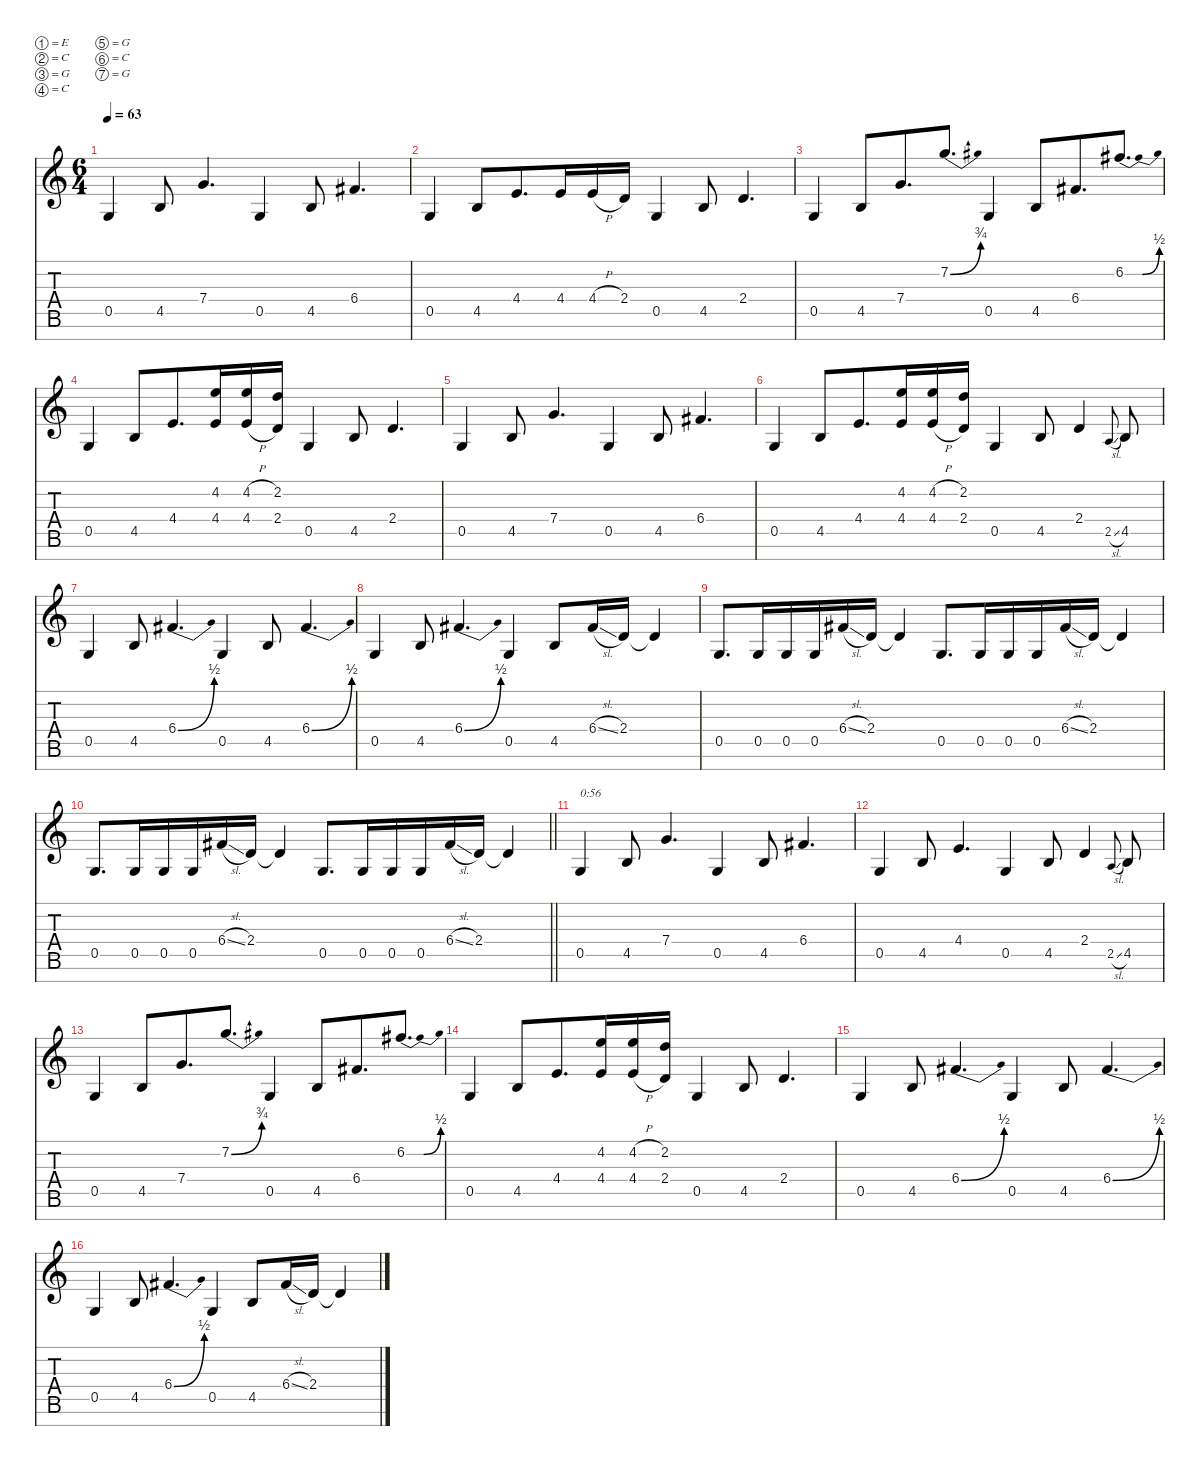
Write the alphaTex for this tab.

\defaultSystemsLayout 4
\hideDynamics
\bracketExtendMode nobrackets
\singleTrackTrackNamePolicy hidden
\multiTrackTrackNamePolicy hidden
\otherSystemsTrackNameOrientation horizontal
\track ("Guitar 1" "dist.guit.") {defaultSystemsLayout 4 mute instrument distortionguitar}
\staff {score tabs}
\tuning (E4 C4 G3 C3 G2 C2 G1)
\ts (6 4)
\beaming (8 6 6)
\tempo 63
\clef g2
\ks c
0.5.4{dy f instrument distortionguitar beam Up} 4.5.8{beam Up} 7.4.4{d beam Up} 0.5.4{beam Up} 4.5.8{beam Up} 6.4{acc #}.4{d beam Up} |
0.5.4{beam Up} 4.5.8{beam Up} 4.4.8{d beam Up} 4.4.16{beam Up} 4.4{h}.16{beam Up} 2.4.16{beam Up} 0.5.4{beam Up} 4.5.8{beam Up} 2.4.4{d beam Up} |
0.5.4{beam Up} 4.5.8{beam Up} 7.4.8{d beam Up} 7.2{be (bend 0 0 34.9999992 3)}.8{d beam Up} 0.5.4{beam Up} 4.5.8{beam Up} 6.4{acc #}.8{d beam Up} 6.2{be (bendrelease 0 0 24 2 39.999998399999996 2 15 0) acc #}.8{d beam Up} |
0.5.4{beam Up} 4.5.8{beam Up} 4.4.8{d beam Up} (4.2 4.4).16{dy mp beam Up} (4.2{h} 4.4{h}).16{beam Up} (2.2 2.4).16{beam Up} 0.5.4{dy f beam Up} 4.5.8{beam Up} 2.4.4{d beam Up} |
0.5.4{beam Up} 4.5.8{beam Up} 7.4.4{d beam Up} 0.5.4{beam Up} 4.5.8{beam Up} 6.4{acc #}.4{d beam Up} |
0.5.4{beam Up} 4.5.8{beam Up} 4.4.8{d beam Up} (4.2 4.4).16{dy mp beam Up} (4.2{h} 4.4{h}).16{beam Up} (2.2 2.4).16{beam Up} 0.5.4{dy f beam Up} 4.5.8{beam Up} 2.4.4{beam Up} 2.5{sl}.8{gr onbeat dy mf beam Up} 4.5.8{dy f beam Up} |
0.5.4{beam Up} 4.5.8{beam Up} 6.4{be (bend 0 0 47.0000016 2) acc #}.4{d beam Up} 0.5.4{beam Up} 4.5.8{beam Up} 6.4{be (bend 0 0 47.0000016 2) acc #}.4{d beam Up} |
0.5.4{beam Up} 4.5.8{beam Up} 6.4{be (bend 0 0 47.0000016 2) acc #}.4{d beam Up} 0.5.4{beam Up} 4.5.8{beam Up} 6.4{sl acc #}.16{beam Up} 2.4.16{beam Up} 2.4{t}.4{beam Up} |
0.5.8{d beam Up} 0.5.16{beam Up} 0.5.16{beam Up} 0.5.16{beam Up} 6.4{sl acc #}.16{beam Up} 2.4.16{beam Up} 2.4{t}.4{beam Up} 0.5.8{d beam Up} 0.5.16{beam Up} 0.5.16{beam Up} 0.5.16{beam Up} 6.4{sl acc #}.16{beam Up} 2.4.16{beam Up} 2.4{t}.4{beam Up} |
\barLineRight lightlight
0.5.8{d beam Up} 0.5.16{beam Up} 0.5.16{beam Up} 0.5.16{beam Up} 6.4{sl acc #}.16{beam Up} 2.4.16{beam Up} 2.4{t}.4{beam Up} 0.5.8{d beam Up} 0.5.16{beam Up} 0.5.16{beam Up} 0.5.16{beam Up} 6.4{sl acc #}.16{beam Up} 2.4.16{beam Up} 2.4{t}.4{beam Up} |
0.5.4{txt "0:56" beam Up} 4.5.8{beam Up} 7.4.4{d beam Up} 0.5.4{beam Up} 4.5.8{beam Up} 6.4{acc #}.4{d beam Up} |
0.5.4{beam Up} 4.5.8{beam Up} 4.4.4{d beam Up} 0.5.4{beam Up} 4.5.8{beam Up} 2.4.4{beam Up} 2.5{sl}.8{gr onbeat dy mf beam Up} 4.5.8{dy f beam Up} |
0.5.4{beam Up} 4.5.8{beam Up} 7.4.8{d beam Up} 7.2{be (bend 0 0 34.9999992 3)}.8{d beam Up} 0.5.4{beam Up} 4.5.8{beam Up} 6.4{acc #}.8{d beam Up} 6.2{be (bendrelease 0 0 24 2 39.999998399999996 2 15 0) acc #}.8{d beam Up} |
0.5.4{beam Up} 4.5.8{beam Up} 4.4.8{d beam Up} (4.2 4.4).16{dy mp beam Up} (4.2{h} 4.4{h}).16{beam Up} (2.2 2.4).16{beam Up} 0.5.4{dy f beam Up} 4.5.8{beam Up} 2.4.4{d beam Up} |
0.5.4{beam Up} 4.5.8{beam Up} 6.4{be (bend 0 0 47.0000016 2) acc #}.4{d beam Up} 0.5.4{beam Up} 4.5.8{beam Up} 6.4{be (bend 0 0 47.0000016 2) acc #}.4{d beam Up} |
0.5.4{beam Up} 4.5.8{beam Up} 6.4{be (bend 0 0 47.0000016 2) acc #}.4{d beam Up} 0.5.4{beam Up} 4.5.8{beam Up} 6.4{sl acc #}.16{beam Up} 2.4.16{beam Up} 2.4{t}.4{beam Up}
